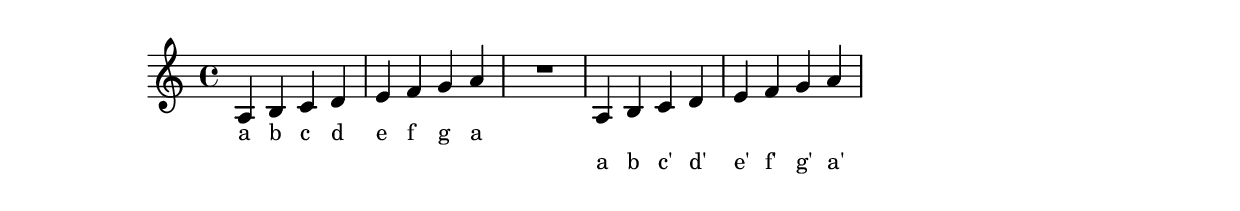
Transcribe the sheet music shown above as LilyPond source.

%% DO NOT EDIT this file manually; it is automatically
%% generated from LSR http://lsr.dsi.unimi.it
%% Make any changes in LSR itself, or in Documentation/snippets/new/ ,
%% and then run scripts/auxiliar/makelsr.py
%%
%% This file is in the public domain.
\version "2.14.2"

\header {
  lsrtags = "tweaks-and-overrides"

  texidoc = "
The @code{NoteNames} context can be used to print the text value of
notes.  The @code{printOctaveNames} property turns on or off the
representation of the octave of the note.

"
  doctitle = "Printing note names with and without an octave marker"
} % begin verbatim


scale = \relative c' {
  a4 b c d
  e4 f g a
}

\new Staff {
  <<
    \scale
    \context NoteNames {
      \set printOctaveNames = ##f
      \scale
    }
  >>
  R1
  <<
    \scale
    \context NoteNames {
      \set printOctaveNames = ##t
      \scale
    }
  >>
}
